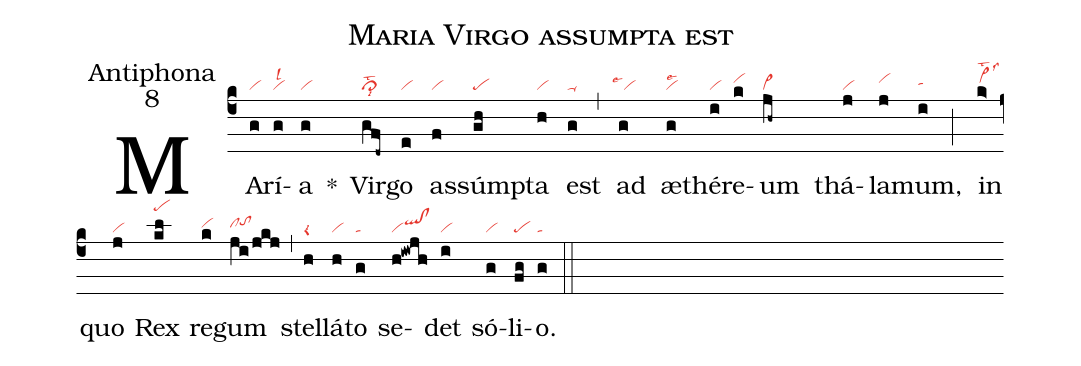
name:Maria Virgo assumpta est;
office-part:Antiphona;
mode:8;
nabc-lines:1;
%%
(c4)
MA(g|vi)rí(g|vilsl2)a(g|vi) *()
Vir(gfd~|cl>lst2lsi8)go(e|vi) as(f|vi)súm(gh|pe)pta(h|vi) est(g|ta-) (,)
ad(g|``vilse1) æ(g|vilse2)thé(i|vi)re(k|vihi)um(jh~|vi>) thá(j|vi)la(j|vihi)mum,(i|tahh) (;)
in(k>|vi>hilst2lss3) quo(j|vi) Rex(kl|pehp) re(k|vihh)gum(ji/jkj|clhhtohi) (,)
stel(h|grlsi2)lá(h|vi)to(g|ta) se(h!iwjh|viqlhi!clhi)det(i|vi) só(g|vi)li(fg|pe)o.(g|ta) (::)
